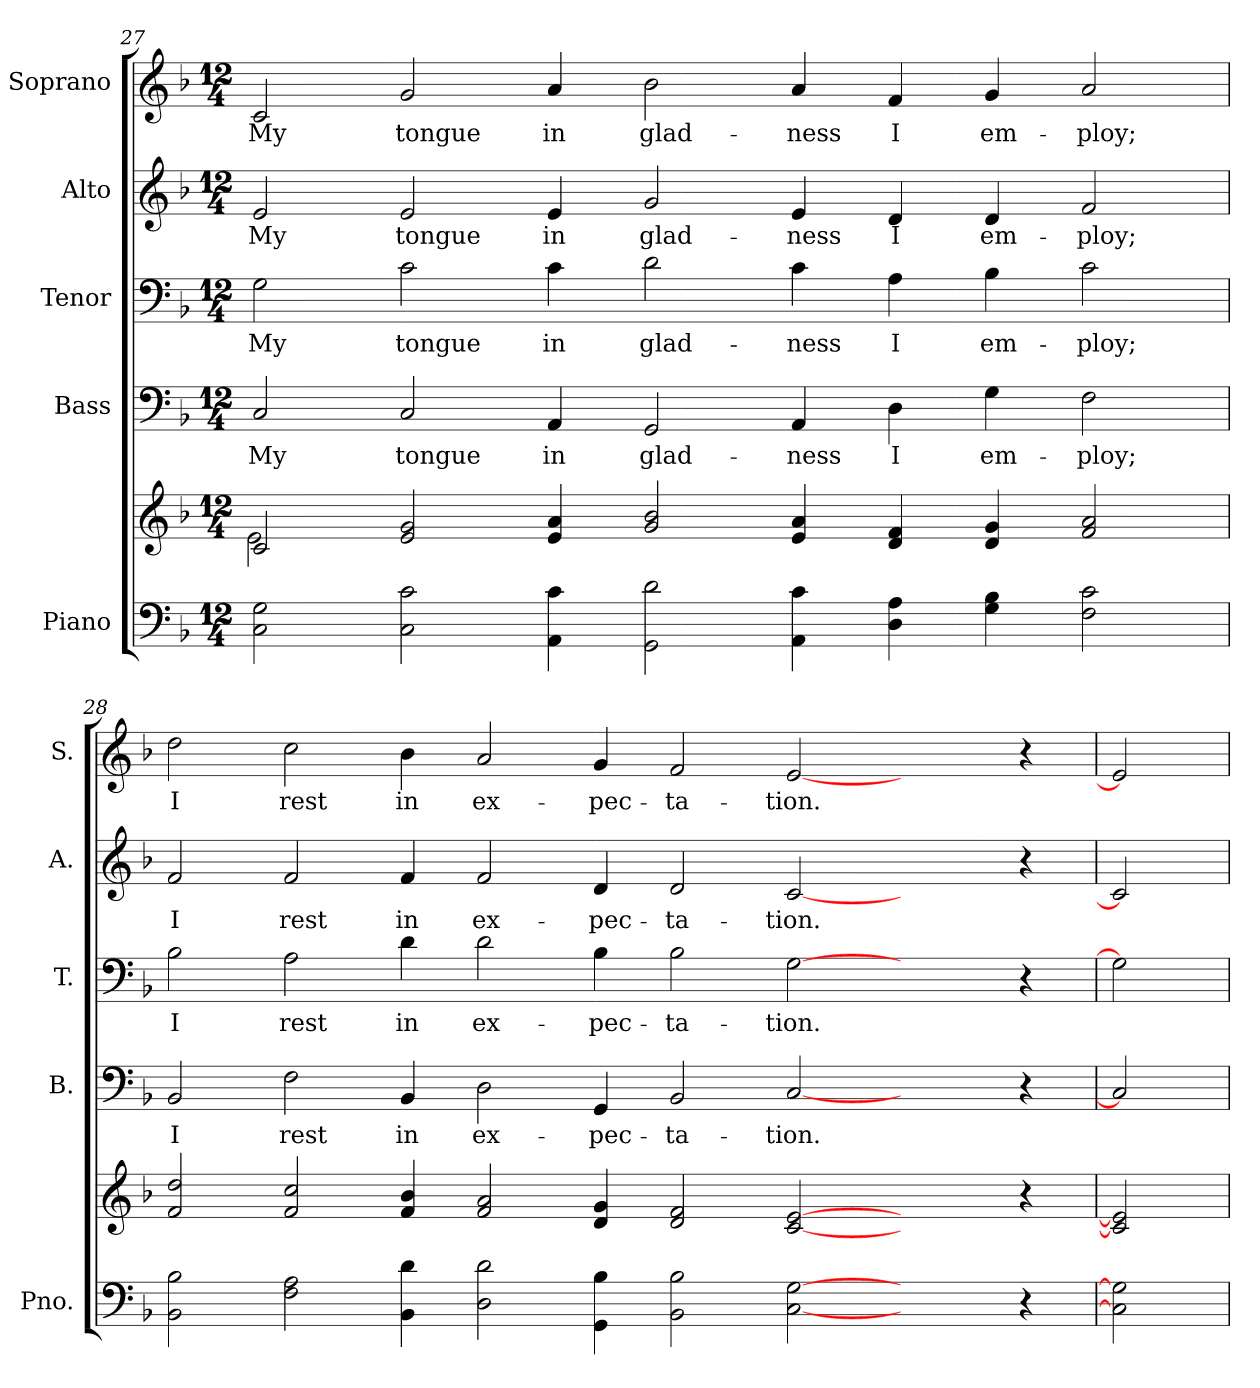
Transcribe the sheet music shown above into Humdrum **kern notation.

**kern	**kern	**kern	**text	**kern	**text	**kern	**text	**kern	**text
*part5	*part5	*part4	*part4	*part3	*part3	*part2	*part2	*part1	*part1
*staff6	*staff5	*staff4	*staff4	*staff3	*staff3	*staff2	*staff2	*staff1	*staff1
*I"Piano	*	*I"Bass	*	*I"Tenor	*	*I"Alto	*	*I"Soprano	*
*I'Pno.	*	*I'B.	*	*I'T.	*	*I'A.	*	*I'S.	*
!!LO:PB:g=z
*clefF4	*clefG2	*clefF4	*	*clefF4	*	*clefG2	*	*clefG2	*
*k[b-]	*k[b-]	*k[b-]	*	*k[b-]	*	*k[b-]	*	*k[b-]	*
*d:	*d:	*d:	*	*d:	*	*d:	*	*d:	*
*M12/4	*M12/4	*M12/4	*	*M12/4	*	*M12/4	*	*M12/4	*
=27	=27	=27	=27	=27	=27	=27	=27	=27	=27
*	*^	*	*	*	*	*	*	*	*
!	!	!	!	!LO:LY:b:color=#000000	!	!	!	!	!	!
!	!	!	!	!	!	!LO:LY:b:color=#000000	!	!	!	!
!	!	!	!	!	!	!	!	!LO:LY:b:color=#000000	!	!
!	!	!	!	!	!	!	!	!	!	!LO:LY:b:color=#000000
2Ci\ 2Gi	2ci/	2ei\	2Ci/	My	2Gi\	My	2ei/	My	2ci/	My
!	!	!	!	!LO:LY:b:color=#000000	!	!	!	!	!	!
!	!	!	!	!	!	!LO:LY:b:color=#000000	!	!	!	!
!	!	!	!	!	!	!	!	!LO:LY:b:color=#000000	!	!
!	!	!	!	!	!	!	!	!	!	!LO:LY:b:color=#000000
2Ci\ 2ci	2ei/ 2gi	2ryy	2Ci/	tongue	2ci\	tongue	2ei/	tongue	2gi/	tongue
!	!	!	!	!LO:LY:b:color=#000000	!	!	!	!	!	!
!	!	!	!	!	!	!LO:LY:b:color=#000000	!	!	!	!
!	!	!	!	!	!	!	!	!LO:LY:b:color=#000000	!	!
!	!	!	!	!	!	!	!	!	!	!LO:LY:b:color=#000000
4AAi\ 4ci	4ei/ 4ai	1ryy	4AAi/	in	4ci\	in	4ei/	in	4ai/	in
!	!	!	!	!LO:LY:b:color=#000000	!	!	!	!	!	!
!	!	!	!	!	!	!LO:LY:b:color=#000000	!	!	!	!
!	!	!	!	!	!	!	!	!LO:LY:b:color=#000000	!	!
!	!	!	!	!	!	!	!	!	!	!LO:LY:b:color=#000000
2GGi\ 2di	2gi/ 2b-i	.	2GGi/	glad-	2di\	glad-	2gi/	glad-	2b-i\	glad-
!	!	!	!	!LO:LY:b:color=#000000	!	!	!	!	!	!
!	!	!	!	!	!	!LO:LY:b:color=#000000	!	!	!	!
!	!	!	!	!	!	!	!	!LO:LY:b:color=#000000	!	!
!	!	!	!	!	!	!	!	!	!	!LO:LY:b:color=#000000
4AAi\ 4ci	4ei/ 4ai	.	4AAi/	-ness	4ci\	-ness	4ei/	-ness	4ai/	-ness
!	!	!	!	!LO:LY:b:color=#000000	!	!	!	!	!	!
!	!	!	!	!	!	!LO:LY:b:color=#000000	!	!	!	!
!	!	!	!	!	!	!	!	!LO:LY:b:color=#000000	!	!
!	!	!	!	!	!	!	!	!	!	!LO:LY:b:color=#000000
4Di\ 4Ai	4di/ 4fi	1ryy	4Di\	I	4Ai\	I	4di/	I	4fi/	I
!	!	!	!	!LO:LY:b:color=#000000	!	!	!	!	!	!
!	!	!	!	!	!	!LO:LY:b:color=#000000	!	!	!	!
!	!	!	!	!	!	!	!	!LO:LY:b:color=#000000	!	!
!	!	!	!	!	!	!	!	!	!	!LO:LY:b:color=#000000
4Gi\ 4B-i	4di/ 4gi	.	4Gi\	em-	4B-i\	em-	4di/	em-	4gi/	em-
!	!	!	!	!LO:LY:b:color=#000000	!	!	!	!	!	!
!	!	!	!	!	!	!LO:LY:b:color=#000000	!	!	!	!
!	!	!	!	!	!	!	!	!LO:LY:b:color=#000000	!	!
!	!	!	!	!	!	!	!	!	!	!LO:LY:b:color=#000000
2Fi\ 2ci	2fi/ 2ai	.	2Fi\	-ploy;	2ci\	-ploy;	2fi/	-ploy;	2ai/	-ploy;
*	*v	*v	*	*	*	*	*	*	*	*
!!LO:PB:g=z
=28	=28	=28	=28	=28	=28	=28	=28	=28	=28
!	!	!	!LO:LY:b:color=#000000	!	!	!	!	!	!
!	!	!	!	!	!LO:LY:b:color=#000000	!	!	!	!
!	!	!	!	!	!	!	!LO:LY:b:color=#000000	!	!
!	!	!	!	!	!	!	!	!	!LO:LY:b:color=#000000
2BB-i\ 2B-i	2fi/ 2ddi	2BB-i/	I	2B-i\	I	2fi/	I	2ddi\	I
!	!	!	!LO:LY:b:color=#000000	!	!	!	!	!	!
!	!	!	!	!	!LO:LY:b:color=#000000	!	!	!	!
!	!	!	!	!	!	!	!LO:LY:b:color=#000000	!	!
!	!	!	!	!	!	!	!	!	!LO:LY:b:color=#000000
2Fi\ 2Ai	2fi/ 2cci	2Fi\	rest	2Ai\	rest	2fi/	rest	2cci\	rest
!	!	!	!LO:LY:b:color=#000000	!	!	!	!	!	!
!	!	!	!	!	!LO:LY:b:color=#000000	!	!	!	!
!	!	!	!	!	!	!	!LO:LY:b:color=#000000	!	!
!	!	!	!	!	!	!	!	!	!LO:LY:b:color=#000000
4BB-i\ 4di	4fi/ 4b-i	4BB-i/	in	4di\	in	4fi/	in	4b-i\	in
!	!	!	!LO:LY:b:color=#000000	!	!	!	!	!	!
!	!	!	!	!	!LO:LY:b:color=#000000	!	!	!	!
!	!	!	!	!	!	!	!LO:LY:b:color=#000000	!	!
!	!	!	!	!	!	!	!	!	!LO:LY:b:color=#000000
2Di\ 2di	2fi/ 2ai	2Di\	ex-	2di\	ex-	2fi/	ex-	2ai/	ex-
!	!	!	!LO:LY:b:color=#000000	!	!	!	!	!	!
!	!	!	!	!	!LO:LY:b:color=#000000	!	!	!	!
!	!	!	!	!	!	!	!LO:LY:b:color=#000000	!	!
!	!	!	!	!	!	!	!	!	!LO:LY:b:color=#000000
4GGi\ 4B-i	4di/ 4gi	4GGi/	-pec-	4B-i\	-pec-	4di/	-pec-	4gi/	-pec-
!	!	!	!LO:LY:b:color=#000000	!	!	!	!	!	!
!	!	!	!	!	!LO:LY:b:color=#000000	!	!	!	!
!	!	!	!	!	!	!	!LO:LY:b:color=#000000	!	!
!	!	!	!	!	!	!	!	!	!LO:LY:b:color=#000000
2BB-i\ 2B-i	2di/ 2fi	2BB-i/	-ta-	2B-i\	-ta-	2di/	-ta-	2fi/	-ta-
!	!	!	!LO:LY:b:color=#000000	!	!	!	!	!	!
!	!	!	!	!	!LO:LY:b:color=#000000	!	!	!	!
!	!	!	!	!	!	!	!LO:LY:b:color=#000000	!	!
!	!	!	!	!	!	!	!	!	!LO:LY:b:color=#000000
[2Ci [2Gi	[2ci [2ei	[2Ci	-tion.	[2Gi	-tion.	[2ci	-tion.	[2ei	-tion.
2ryy	2ryy	2ryy	.	2ryy	.	2ryy	.	2ryy	.
4r	4r	4r	.	4r	.	4r	.	4r	.
=29	=29	=29	=29	=29	=29	=29	=29	=29	=29
2Ci] 2Gi]	2ci] 2ei]	2Ci]	.	2Gi]	.	2ci]	.	2ei]	.
=	=	=	=	=	=	=	=	=	=
*-	*-	*-	*-	*-	*-	*-	*-	*-	*-
